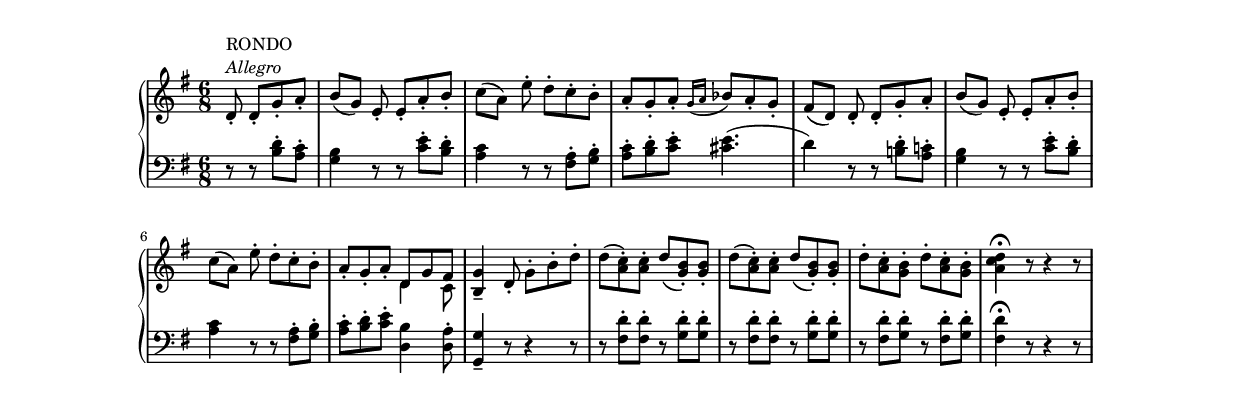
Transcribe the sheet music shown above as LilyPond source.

% Do not edit this file; it is automatically
% generated from Documentation/snippets/new
% This file is in the public domain.
%% Note: this file works from version 2.13.36
\version "2.13.36"
\include "english.ly"
#(set-global-staff-size 15)
\paper {
  line-width = 16\cm
  indent = 0\cm
}

% NR 1.3 Expressive marks


\header {
  lsrtags = "headwords"
  texidoc = ""
  doctitle = "headword"
} % begin verbatim


% L. v. Beethoven, Op. 49 no. 1
% Piano sonata 19 - "Leichte Sonate"
% measures 1 - 12

%\layout {
%   \context {
%      \Score
%      \override SpacingSpanner #'base-shortest-duration =
%         #(ly:make-moment 1 20)
%   }
%}

\new PianoStaff <<

   % RH Staff
   \new Staff {
      \clef treble
      \key g \major
      \time 6/8
      \partial 2
      \once \override TextScript #'staff-padding = #2
      d'8 \staccato
      ^ \markup { \column {
         RONDO
         \italic Allegro } }
      d'8 \staccato
      g'8 \staccato
      a'8 \staccato

      |

      b'8 [ (
      g'8 ] )
      e'8 \staccato
      e' \staccato
      a'8 \staccato
      b'8 \staccato

      |

      c''8 [ (
      a'8 ] )
      e''8 \staccato
      d''8 \staccato
      c''8 \staccato
      b'8 \staccato

      |

      a'8 \staccato
      g'8 \staccato
      a'8 \staccato
      \acciaccatura { g'16 [ a'16 ] }
      bf'8
      a'8 \staccato
      g'8 \staccato

      |

      fs'8 [ (
      d'8 ] )
      d'8 \staccato
      d'8 \staccato
      g'8 \staccato
      a'8 \staccato

      |

      b'8 [ (
      g'8 ] )
      e'8 \staccato
      e'8 \staccato
      a'8 \staccato
      b'8 \staccato

      |

      c''8 [ (
      a'8 ] )
      e''8 \staccato
      d''8 \staccato
      c''8 \staccato
      b'8 \staccato

      |

      a'8 \staccato
      g'8 \staccato
      a'8 \staccato
      <<
         {
            \voiceOne
            d'8
            g'8
            fs'8
            \oneVoice
         }
         \new Voice {
            \voiceTwo
            d'4
            c'8
            \oneVoice
         }
      >>

      |

      <b g'>4 \tenuto
      d'8 \staccato
      g'8 \staccato
      b'8 \staccato
      d''8 \staccato

      |

      d''8 (
      <c'' a'>8 \staccato )
      <c'' a'>8 \staccato
      d''8 (
      <b' g'>8 \staccato )
      <b' g'>8 \staccato

      |

      d''8 (
      <c'' a'>8 \staccato )
      <c'' a'>8 \staccato
      d''8 (
      <b' g'>8 \staccato )
      <b' g'>8 \staccato

      |

      d''8 \staccato
      <c'' a'>8 \staccato
      <b' g'>8 \staccato
      d'' \staccato
      <c'' a'>8 \staccato
      <b' g'>8 \staccato

      |

      <d'' c'' a'>4 \fermata
      r8 r4 r8
   }

   % LH Staff
   \new Staff {
      \clef bass
      \key g \major
      \time 6/8
      \partial 2
      r8
      r8
      <d' b>8 \staccato
      <c' a>8 \staccato

      |

      <b g>4
      r8
      r8
      <e' c'>8 \staccato
      <d' b>8 \staccato

      |

      <c' a>4
      r8
      r8
      <a fs>8 \staccato
      <b g>8 \staccato

      |

      <c' a>8 \staccato
      <b d'>8 \staccato
      <e' c'>8 \staccato
      <e' cs'>4. (

      |

      d'4 )
      r8
      r8
      <d' b!>8 \staccato
      <c'! a>8 \staccato

      |

      <b g>4
      r8
      r8
      <e' c'>8 \staccato
      <d' b>8 \staccato

      |

      <c' a>4
      r8
      r8
      <a fs>8 \staccato
      <b g>8 \staccato

      |

      <c' a>8 \staccato
      <d' b>8 \staccato
      <e' c'>8 \staccato
      <b d>4
      <a d>8 \staccato

      |

      <g g,>4 \tenuto
      r8
      r4
      r8

      |

      r8
      <d' fs>8 \staccato
      <d' fs>8 \staccato
      r8
      <d' g>8 \staccato
      <d' g>8 \staccato

      |

      r8
      <d' fs>8 \staccato
      <d' fs>8 \staccato
      r8
      <d' g>8 \staccato
      <d' g>8 \staccato

      |

      r8
      <d' fs>8 \staccato
      <d' g>8 \staccato
      r8
      <d' fs>8 \staccato
      <d' g>8 \staccato

      |

      <d' fs>4 \fermata
      r8 r4 r8
   }

>>
